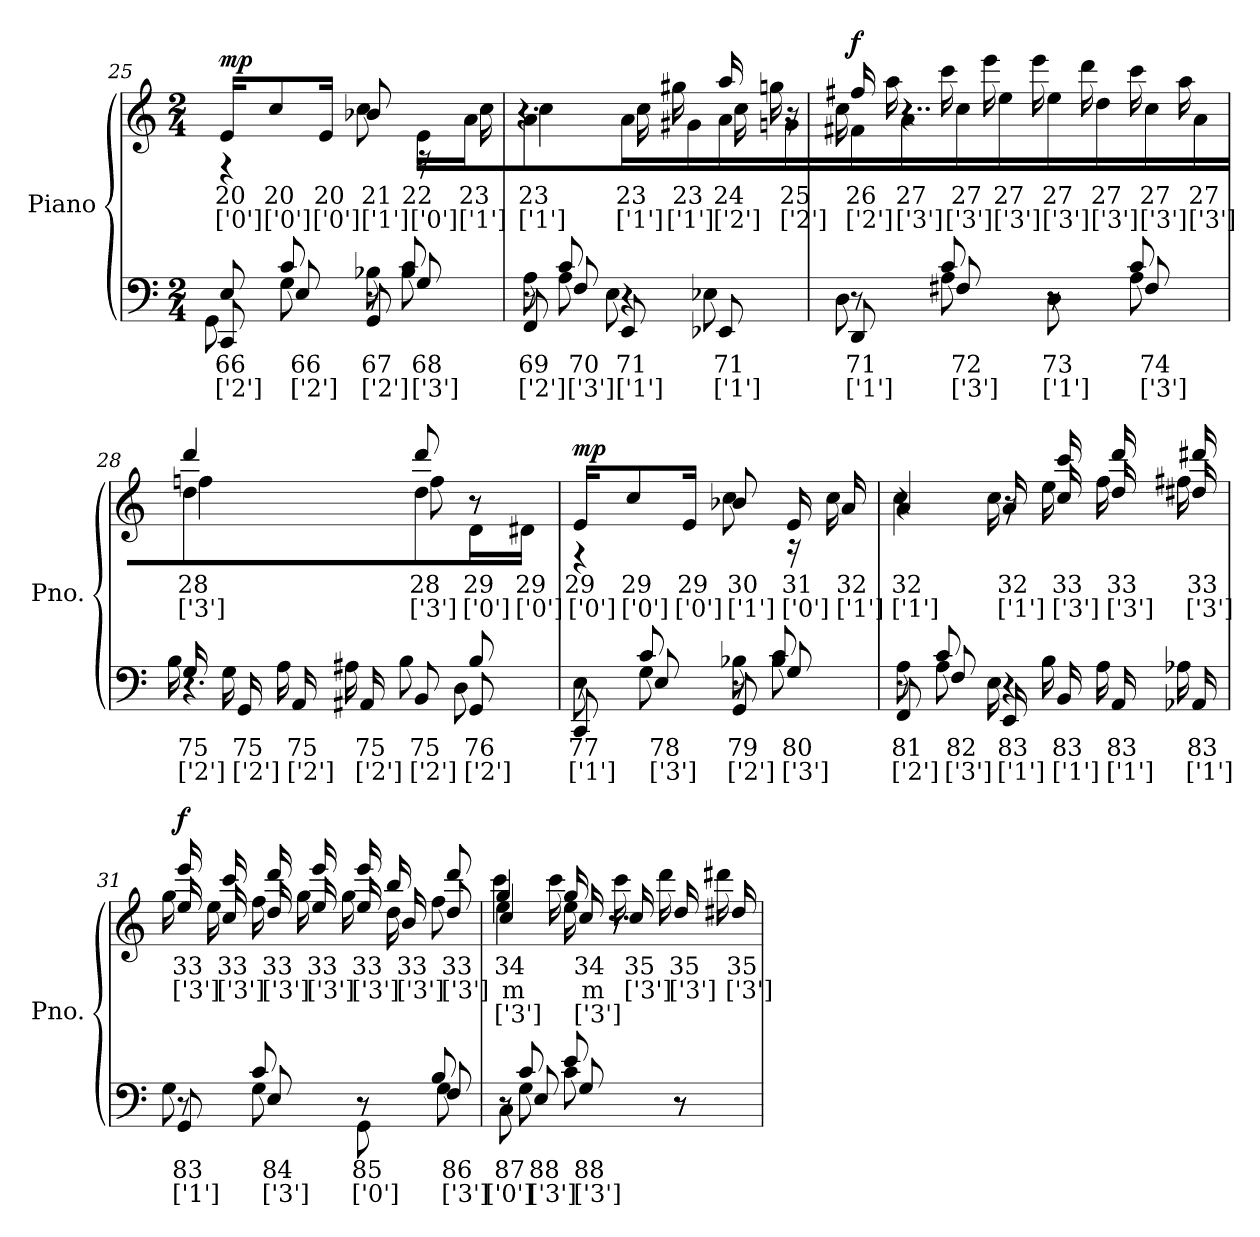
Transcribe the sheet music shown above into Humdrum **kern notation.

**kern	**text	**text	**kern	**text	**text	**text	**dynam
*part1	*part1	*part1	*part1	*part1	*part1	*part1	*part1
*staff2	*staff2	*staff2	*staff1	*staff1	*staff1	*staff1	*staff1/2
*I"Piano	*	*	*	*	*	*	*
*I'Pno.	*	*	*	*	*	*	*
!!LO:LB:g=z
*clefF4	*	*	*clefG2	*	*	*	*
*k[]	*	*	*k[]	*	*	*	*
*M2/4	*	*	*M2/4	*	*	*	*
=25	=25	=25	=25	=25	=25	=25	=25
*^	*	*	*	*	*	*	*
*	*^	*	*	*	*	*	*	*
*	*	*	*	*	*^	*	*	*	*
!	!	!	!	!	!	!	!	!	!	!LO:DY:b
8CCi	8GGj	8EZ	66	['2']	16eV/KL	4r	20	['0']	.	mp
.	.	.	.	.	8ccV/	.	20	['0']	.	.
8Ei	8Gj	8cZ	66	['2']	.	.	.	.	.	.
.	.	.	.	.	16eV/Jk	.	20	['0']	.	.
8GGi	8B-XZ	8r	67	['2']	8b-XV	8ccN	21	['1']	.	.
8Gj	8B-Z	8cl	68	['3']	16eV/L	16r	22	['0']	.	.
.	.	.	.	.	16aV	16ccN	23	['1']	.	.
*	*	*	*	*	*v	*v	*	*	*	*
=26	=26	=26	=26	=26	=26	=26	=26	=26	=26
*	*	*	*	*	*^	*	*	*	*
*	*	*	*	*	*	*^	*	*	*	*
8FFi	8AZ	8r	69	['2']	4aV	4ccN	4.r	23	['1']	.	.
8Fj	8AZ	8cl	70	['3']	.	.	.	.	.	.	.
8EEi	8Ej	4r	71	['1']	16aV	16ccN	.	23	['1']	.	.
.	.	.	.	.	16g#XV	16gg#XN	.	23	['1']	.	.
8EE-Xi	8E-Xj	.	71	['1']	16aV	16ccN	16aa!	24	['2']	.	.
.	.	.	.	.	16gnV	16ggn!	16r	25	['2']	.	.
=27	=27	=27	=27	=27	=27	=27	=27	=27	=27	=27	=27
!	!	!	!	!	!	!	!	!	!	!	!LO:DY:b
8DDi	8Dj	8r	71	['1']	16f#XV	16ccN	16ff#X!	26	['2']	.	f
.	.	.	.	.	16aN	16aa+	4..r	27	['3']	.	.
8F#Xj	8AZ	8cl	72	['3']	16ccN	16ccc+	.	27	['3']	.	.
.	.	.	.	.	16eeN	16eee+	.	27	['3']	.	.
8Dj\L	8r	8r	73	['1']	16eeN	16eee+	.	27	['3']	.	.
.	.	.	.	.	16ddN	16ddd+	.	27	['3']	.	.
8F#j	8AZ	8cl	74	['3']	16ccN	16ccc+	.	27	['3']	.	.
.	.	.	.	.	16aN	16aa+	.	27	['3']	.	.
=28	=28	=28	=28	=28	=28	=28	=28	=28	=28	=28	=28
16Gj	16BZ	4.r	75	['2']	4ddN	4ffn!	4ddd+	28	['3']	.	.
16GGj	16GZ	.	75	['2']	.	.	.	.	.	.	.
16AAj	16AZ	.	75	['2']	.	.	.	.	.	.	.
16AA#Xj	16A#XZ	.	75	['2']	.	.	.	.	.	.	.
8BBj	8BZ	.	75	['2']	8ddN	8ff!	8ddd+	28	['3']	.	.
8GGi	8Dj	8BZ	76	['2']	16dV\L	8r	8r	29	['0']	.	.
.	.	.	.	.	16d#XV\JJ	.	.	29	['0']	.	.
*	*	*	*	*	*v	*v	*v	*	*	*	*
!!LO:LB:g=z
=29	=29	=29	=29	=29	=29	=29	=29	=29	=29
*	*	*	*	*	*^	*	*	*	*
!	!	!	!	!	!	!	!	!	!	!LO:DY:b
8CCi	8Ej	8r	77	['1']	16eV/KL	4r	29	['0']	.	mp
.	.	.	.	.	8ccV/	.	29	['0']	.	.
8Ej	8GZ	8cl	78	['3']	.	.	.	.	.	.
.	.	.	.	.	16eV/Jk	.	29	['0']	.	.
8GGi	8B-XZ	8r	79	['2']	8b-XV	8ccN	30	['1']	.	.
8Gj	8B-Z	8cl	80	['3']	16eV/L	16r	31	['0']	.	.
.	.	.	.	.	16aV	16ccN	32	['1']	.	.
*	*	*	*	*	*v	*v	*	*	*	*
=30	=30	=30	=30	=30	=30	=30	=30	=30	=30
*	*	*	*	*	*^	*	*	*	*
*	*	*	*	*	*	*^	*	*	*	*
8FFi	8AZ	8r	81	['2']	4aV	4ccN	4r	32	['1']	.	.
8Fj	8AZ	8cl	82	['3']	.	.	.	.	.	.	.
16EEi	16Ej	4r	83	['1']	16aV	16ccN	16r	32	['1']	.	.
16BBi	16Bj	.	83	['1']	16ccN	16ee!	16ccc+	33	['3']	.	.
16AAi	16Aj	.	83	['1']	16ddN	16ff!	16ddd+	33	['3']	.	.
16AA-Xi	16A-Xj	.	83	['1']	16dd#XN	16ff#X!	16ddd#X+	33	['3']	.	.
=31	=31	=31	=31	=31	=31	=31	=31	=31	=31	=31	=31
!	!	!	!	!	!	!	!	!	!	!	!LO:DY:b
8GGi	8Gj	8r	83	['1']	16eeN	16gg!	16eee+	33	['3']	.	f
.	.	.	.	.	16ccN	16ee!	16ccc+	33	['3']	.	.
8Ej	8GZ	8cl	84	['3']	16ddN	16ff!	16ddd+	33	['3']	.	.
.	.	.	.	.	16eeN	16gg!	16eee+	33	['3']	.	.
8GGi\L	8r	8r	85	['0']	16eeN	16gg!	16eee+	33	['3']	.	.
.	.	.	.	.	16bN	16dd!	16bb+	33	['3']	.	.
8Fj	8GZ	8Bl	86	['3']	8ddN	8ff!	8ddd+	33	['3']	.	.
*	*	*	*	*	*v	*v	*v	*	*	*	*
=32	=32	=32	=32	=32	=32	=32	=32	=32	=32
*	*	*	*	*	*^	*	*	*	*
*	*	*	*	*	*	*^	*	*	*	*
*	*	*	*	*	*	*	*^	*	*	*	*
8Ci\L	8r	8r	87	['0']	4ccV	4eeN	4gg!	4ccc+	34	m	['3']	.
8Ej	8GZ	8cl	88	['3']	.	.	.	.	.	.	.	.
8Gj	8cZ	8el	88	['3']	16ccV	16eeN	16gg!	16ccc+	34	m	['3']	.
.	.	.	.	.	16ccN	16ccc+	8.r	8.r	35	['3']	.	.
8r	8r	8r	.	.	16ddN	16ddd+	.	.	35	['3']	.	.
.	.	.	.	.	16dd#XN	16ddd#X+	.	.	35	['3']	.	.
*v	*v	*v	*	*	*	*	*	*	*	*	*	*
*	*	*	*v	*v	*v	*v	*	*	*	*
=	=	=	=	=	=	=	=
*-	*-	*-	*-	*-	*-	*-	*-
